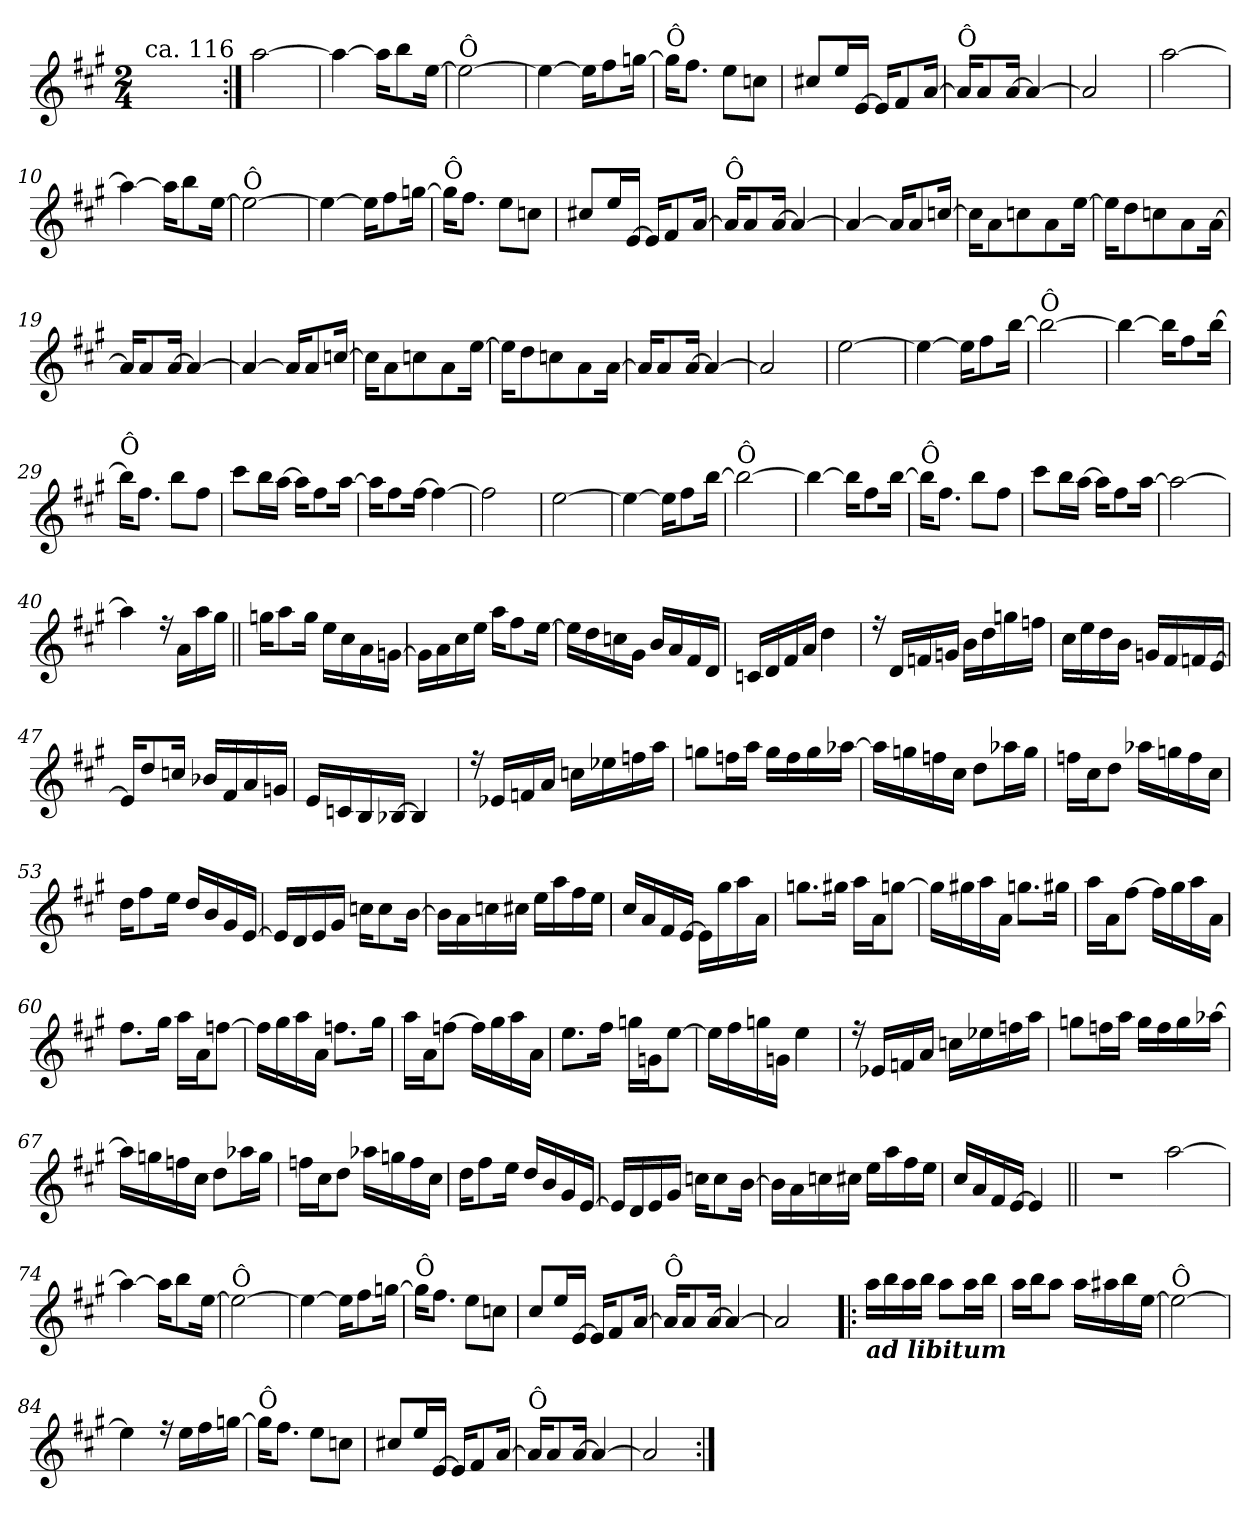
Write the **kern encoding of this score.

**kern
*part1
*staff1
*clefG2
*k[f#c#g#]
*A:
*M2/4
=!|:
*^
!LO:TX:a:t=ca. 116	!
2ryy	2ryy
=1:|!	=1:|!
[<2aa\	2ryy
=2	=2
4aa\_	2ryy
16aa\KL]	.
8bb\	.
[<16ee\Jk	.
=3	=3
!LO:TX:a:t=Ô	!
2ee\_	2ryy
=4	=4
4ee\_	2ryy
16ee\KL]	.
8ff#\	.
[<16ggn\Jk	.
!!LO:LB:g=z	!!
=5	=5
!LO:TX:a:t=Ô	!
16gg\KL]	2ryy
8.ff#\J	.
8ee\L	.
8ccn\J	.
=6	=6
8cc#X/L	2ryy
16ee/L	.
[>16e/JJ	.
16e/KL]	.
8f#/	.
[>16a/Jk	.
=7	=7
!LO:TX:a:t=Ô	!
16a/KL]	2ryy
8a/	.
[>16a/Jk	.
4a/_	.
=8	=8
2a/]	2ryy
=9	=9
[<2aa\	2ryy
!!LO:LB:g=z	!!
=10	=10
4aa\_	2ryy
16aa\KL]	.
8bb\	.
[<16ee\Jk	.
=11	=11
!LO:TX:a:t=Ô	!
2ee\_	2ryy
=12	=12
4ee\_	2ryy
16ee\KL]	.
8ff#\	.
[<16ggn\Jk	.
=13	=13
!LO:TX:a:t=Ô	!
16gg\KL]	2ryy
8.ff#\J	.
8ee\L	.
8ccn\J	.
=14	=14
8cc#X/L	2ryy
16ee/L	.
[>16e/JJ	.
16e/KL]	.
8f#/	.
[>16a/Jk	.
=15	=15
!LO:TX:a:t=Ô	!
16a/KL]	2ryy
8a/	.
[>16a/Jk	.
4a/_	.
!!LO:LB:g=z	!!
=16	=16
4a/_	2ryy
16a/KL]	.
8a/	.
[>16ccn/Jk	.
=17	=17
16cc\KL]	2ryy
8a\	.
8ccn\	.
8a\	.
[<16ee\Jk	.
=18	=18
16ee\KL]	2ryy
8dd\	.
8ccn\	.
8a\	.
[<16a\Jk	.
=19	=19
16a/KL]	2ryy
8a/	.
[>16a/Jk	.
4a/_	.
=20	=20
4a/_	2ryy
16a/KL]	.
8a/	.
[>16ccn/Jk	.
!!LO:LB:g=z	!!
=21	=21
16cc\KL]	2ryy
8a\	.
8ccn\	.
8a\	.
[<16ee\Jk	.
=22	=22
16ee\KL]	2ryy
8dd\	.
8ccn\	.
8a\	.
[<16a\Jk	.
=23	=23
16a/KL]	2ryy
8a/	.
[>16a/Jk	.
4a/_	.
=24	=24
2a/]	2ryy
=25	=25
[<2ee\	2ryy
=26	=26
4ee\_	2ryy
16ee\KL]	.
8ff#\	.
[<16bb\Jk	.
!!LO:LB:g=z	!!
=27	=27
!LO:TX:a:t=Ô	!
2bb\_	2ryy
=28	=28
4bb\_	2ryy
16bb\KL]	.
8ff#\	.
[<16bb\Jk	.
=29	=29
!LO:TX:a:t=Ô	!
16bb\KL]	2ryy
8.ff#\J	.
8bb\L	.
8ff#\J	.
=30	=30
8ccc#\L	2ryy
16bb\L	.
[<16aa\JJ	.
16aa\KL]	.
8ff#\	.
[<16aa\Jk	.
=31	=31
16aa\KL]	2ryy
8ff#\	.
[<16ff#\Jk	.
4ff#\_	.
=32	=32
2ff#\]	2ryy
!!LO:LB:g=z	!!
=33	=33
[<2ee\	2ryy
=34	=34
4ee\_	2ryy
16ee\KL]	.
8ff#\	.
[<16bb\Jk	.
=35	=35
!LO:TX:a:t=Ô	!
2bb\_	2ryy
=36	=36
4bb\_	2ryy
16bb\KL]	.
8ff#\	.
[<16bb\Jk	.
=37	=37
!LO:TX:a:t=Ô	!
16bb\KL]	2ryy
8.ff#\J	.
8bb\L	.
8ff#\J	.
=38	=38
8ccc#\L	2ryy
16bb\L	.
[<16aa\JJ	.
16aa\KL]	.
8ff#\	.
[<16aa\Jk	.
!!LO:LB:g=z	!!
=39	=39
2aa\_	2ryy
=40	=40
4aa\]	2ryy
16rff	.
16a\LL	.
16aa\	.
16gg#\JJ	.
=41||	=41||
16ggn\KL	2ryy
8aa\	.
16gg\Jk	.
16ee\LL	.
16cc#\	.
16a\	.
[<16gn\JJ	.
=42	=42
16g\LL]	2ryy
16a\	.
16cc#\	.
16ee\JJ	.
16aa\KL	.
8ff#\	.
[<16ee\Jk	.
=43	=43
16ee\LL]	2ryy
16dd\	.
16ccn\	.
16g#\JJ	.
16b/LL	.
16a/	.
16f#/	.
16d/JJ	.
!!LO:LB:g=z	!!
=44	=44
16cn/LL	2ryy
16d/	.
16f#/	.
16a/JJ	.
4dd\	.
=45	=45
16rff	2ryy
16d/LL	.
16fn/	.
16gn/JJ	.
16b\LL	.
16dd\	.
16ggn\	.
16ffn\JJ	.
=46	=46
16cc#\LL	2ryy
16ee\	.
16dd\	.
16b\JJ	.
16gn/LL	.
16f#/	.
16fn/	.
[>16e/JJ	.
=47	=47
16e/KL]	2ryy
8dd/	.
16ccn/Jk	.
16b-X/LL	.
16f#/	.
16a/	.
16gn/JJ	.
!!LO:PB:g=z	!!
=48	=48
16e/LL	2ryy
16cn/	.
16B/	.
[>16B-X/JJ	.
4B-/]	.
=49	=49
16rff	2ryy
16e-X/LL	.
16fn/	.
16a/JJ	.
16ccn\LL	.
16ee-X\	.
16ffn\	.
16aa\JJ	.
=50	=50
8ggn\L	2ryy
16ffn\L	.
16aa\JJ	.
16gg\LL	.
16ff\	.
16gg\	.
[<16aa-X\JJ	.
=51	=51
16aa-\LL]	2ryy
16ggn\	.
16ffn\	.
16cc#\JJ	.
8dd\L	.
16aa-X\L	.
16gg\JJ	.
!!LO:LB:g=z	!!
=52	=52
16ffn\LL	2ryy
16cc#\J	.
8dd\J	.
16aa-X\LL	.
16ggn\	.
16ff\	.
16cc#\JJ	.
=53	=53
16dd\KL	2ryy
8ff#\	.
16ee\Jk	.
16dd/LL	.
16b/	.
16g#/	.
[>16e/JJ	.
=54	=54
16e/LL]	2ryy
16d/	.
16e/	.
16g#/JJ	.
16ccn\KL	.
8cc\	.
[<16b\Jk	.
=55	=55
16b\LL]	2ryy
16a\	.
16ccn\	.
16cc#X\JJ	.
16ee\LL	.
16aa\	.
16ff#\	.
16ee\JJ	.
!!LO:LB:g=z	!!
=56	=56
16cc#/LL	2ryy
16a/	.
16f#/	.
[>16e/JJ	.
16e\LL]	.
16gg#\	.
16aa\	.
16a\JJ	.
=57	=57
8.ggn\L	2ryy
16gg#X\Jk	.
16aa\LL	.
16a\J	.
[<8ggn\J	.
=58	=58
16gg\LL]	2ryy
16gg#X\	.
16aa\	.
16a\JJ	.
8.ggn\L	.
16gg#X\Jk	.
=59	=59
16aa\LL	2ryy
16a\J	.
[<8ff#\J	.
16ff#\LL]	.
16gg#\	.
16aa\	.
16a\JJ	.
!!LO:LB:g=z	!!
=60	=60
8.ff#\L	2ryy
16gg#\Jk	.
16aa\LL	.
16a\J	.
[<8ffn\J	.
=61	=61
16ff\LL]	2ryy
16gg#\	.
16aa\	.
16a\JJ	.
8.ffn\L	.
16gg#\Jk	.
=62	=62
16aa\LL	2ryy
16a\J	.
[<8ffn\J	.
16ff\LL]	.
16gg#\	.
16aa\	.
16a\JJ	.
=63	=63
8.ee\L	2ryy
16ff#\Jk	.
16ggn\LL	.
16gn\J	.
[<8ee\J	.
=64	=64
16ee\LL]	2ryy
16ff#\	.
16ggn\	.
16gn\JJ	.
4ee\	.
!!LO:LB:g=z	!!
=65	=65
16rff	2ryy
16e-X/LL	.
16fn/	.
16a/JJ	.
16ccn\LL	.
16ee-X\	.
16ffn\	.
16aa\JJ	.
=66	=66
8ggn\L	2ryy
16ffn\L	.
16aa\JJ	.
16gg\LL	.
16ff\	.
16gg\	.
[<16aa-X\JJ	.
=67	=67
16aa-\LL]	2ryy
16ggn\	.
16ffn\	.
16cc#\JJ	.
8dd\L	.
16aa-X\L	.
16gg\JJ	.
=68	=68
16ffn\LL	2ryy
16cc#\J	.
8dd\J	.
16aa-X\LL	.
16ggn\	.
16ff\	.
16cc#\JJ	.
!!LO:LB:g=z	!!
=69	=69
16dd\KL	2ryy
8ff#\	.
16ee\Jk	.
16dd/LL	.
16b/	.
16g#/	.
[>16e/JJ	.
=70	=70
16e/LL]	2ryy
16d/	.
16e/	.
16g#/JJ	.
16ccn\KL	.
8cc\	.
[<16b\Jk	.
=71	=71
16b\LL]	2ryy
16a\	.
16ccn\	.
16cc#X\JJ	.
16ee\LL	.
16aa\	.
16ff#\	.
16ee\JJ	.
=72	=72
16cc#/LL	2ryy
16a/	.
16f#/	.
[>16e/JJ	.
4e/]	.
*v	*v
=72X1||
*stria0
2r
!!LO:LB:g=z
=73-
*stria5
*^
[<2aa\	2ryy
=74	=74
4aa\_	2ryy
16aa\KL]	.
8bb\	.
[<16ee\Jk	.
=75	=75
!LO:TX:a:t=Ô	!
2ee\_	2ryy
=76	=76
4ee\_	2ryy
16ee\KL]	.
8ff#\	.
[<16ggn\Jk	.
=77	=77
!LO:TX:a:t=Ô	!
16gg\KL]	2ryy
8.ff#\J	.
8ee\L	.
8ccn\J	.
=78	=78
8cc#i/L	2ryy
16ee/L	.
[>16e/JJ	.
16e/KL]	.
8f#/	.
[>16a/Jk	.
!!LO:LB:g=z	!!
=79	=79
!LO:TX:a:t=Ô	!
16a/KL]	2ryy
8a/	.
[>16a/Jk	.
4a/_	.
=80	=80
2a/]	2ryy
=81!|:	=81!|:
!LO:TX:b:Bi:t=ad libitum	!
16aa\LL	2ryy
16bb\	.
16aa\	.
16bb\JJ	.
8aa\L	.
16aa\L	.
16bb\JJ	.
=82	=82
16aa\LL	2ryy
16bb\J	.
8aa\J	.
16aa\LL	.
16aa#X\	.
16bb\	.
[<16ee\JJ	.
=83	=83
!LO:TX:a:t=Ô	!
2ee\_	2ryy
!!LO:LB:g=z	!!
=84	=84
4ee\]	2ryy
16rff	.
16ee\LL	.
16ff#\	.
[<16ggn\JJ	.
=85	=85
!LO:TX:a:t=Ô	!
16gg\KL]	2ryy
8.ff#\J	.
8ee\L	.
8ccn\J	.
=86	=86
8cc#X/L	2ryy
16ee/L	.
[>16e/JJ	.
16e/KL]	.
8f#/	.
[>16a/Jk	.
=87	=87
!LO:TX:a:t=Ô	!
16a/KL]	2ryy
8a/	.
[>16a/Jk	.
4a/_	.
=88	=88
2a/]	2ryy
*v	*v
=:|!
*-
